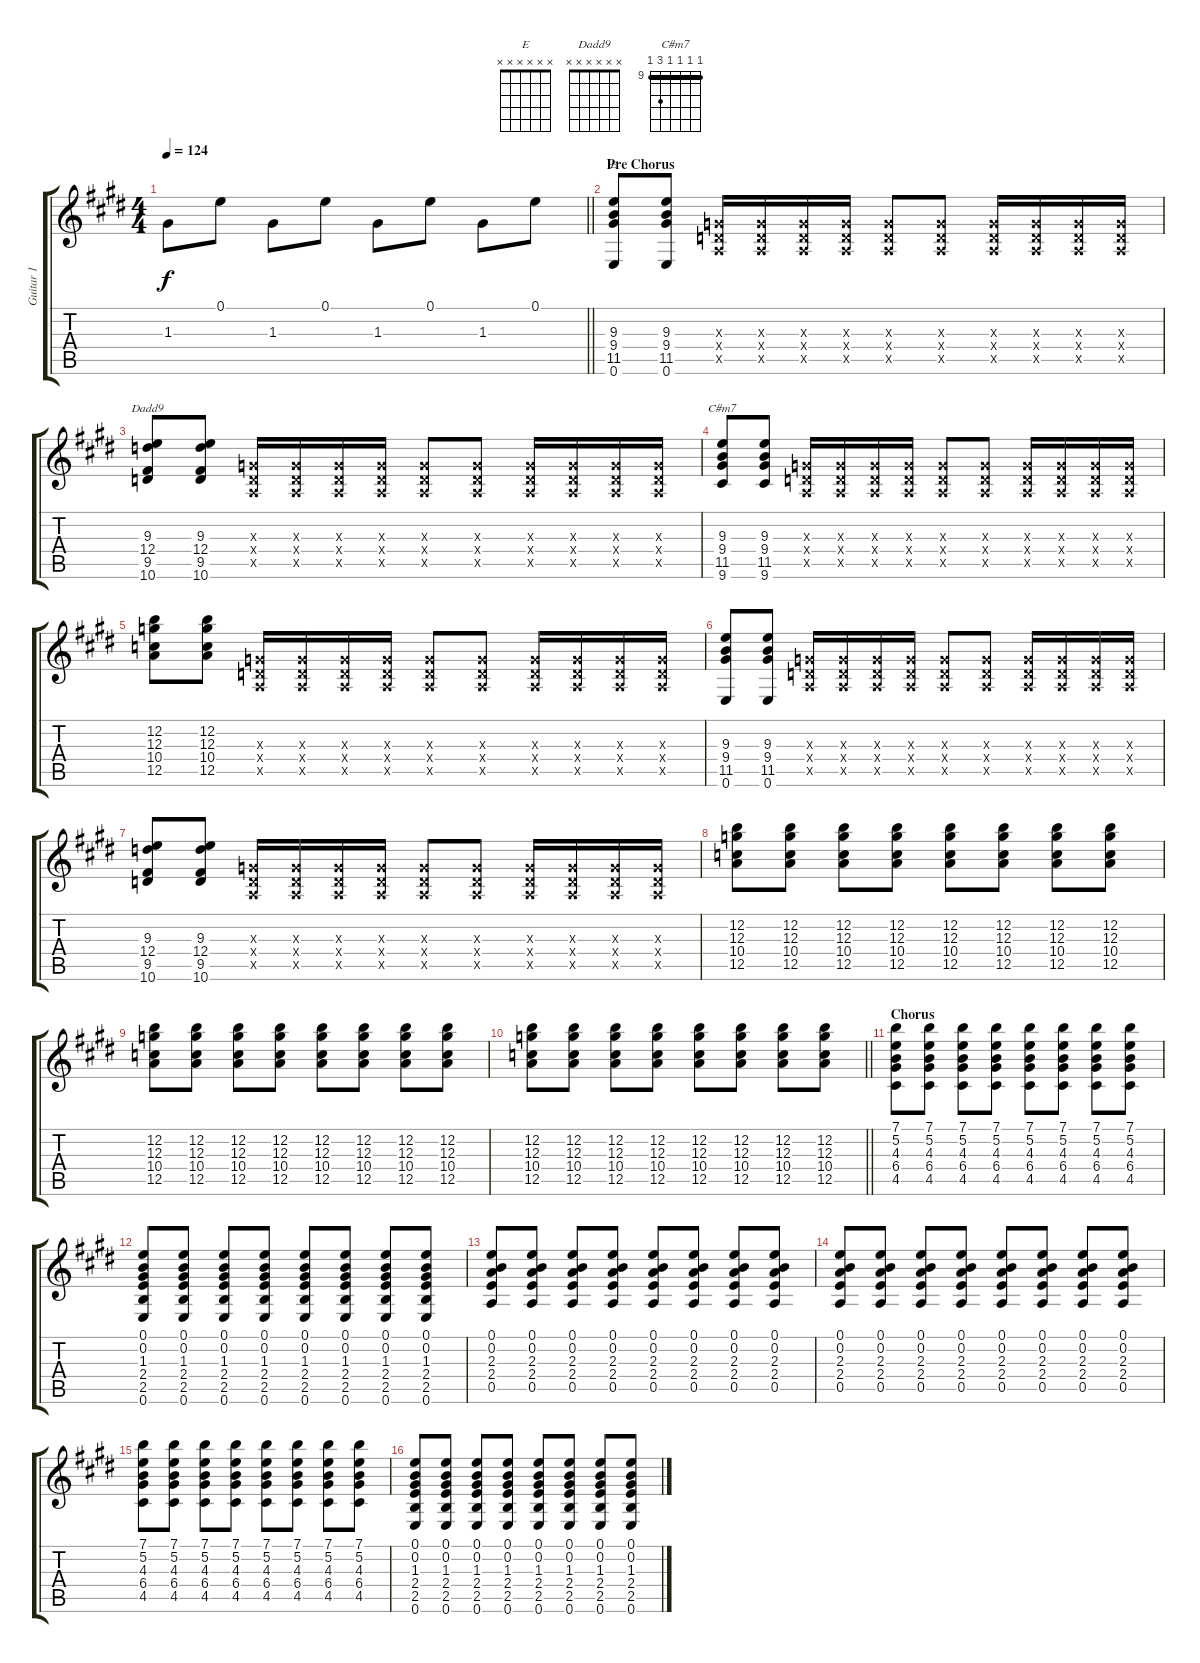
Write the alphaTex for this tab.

\track ("Guitar 1" "Guitar 1") {instrument overdrivenguitar}
\staff {score tabs}
\tuning (E4 B3 G3 D3 A2 E2) {hide}
\chord ("E" x x x x x x)
\chord ("Dadd9" x x x x x x)
\chord ("C#m7" 9 9 9 9 11 9) {firstfret 9 barre 9}
\ts (4 4)
\tempo 124
\clef g2
\barLineRight lightlight
\ks e
1.3.8{dy f} 0.1.8 1.3.8 0.1.8 1.3.8 0.1.8 1.3.8 0.1.8 |
\section ("" "Pre Chorus")
(9.3 9.4 11.5 0.6).8{ch "E"} (9.3 9.4 11.5 0.6).8 (0.3{x} 0.4{x} 0.5{x}).16 (0.3{x} 0.4{x} 0.5{x}).16 (0.3{x} 0.4{x} 0.5{x}).16 (0.3{x} 0.4{x} 0.5{x}).16 (0.3{x} 0.4{x} 0.5{x}).8 (0.3{x} 0.4{x} 0.5{x}).8 (0.3{x} 0.4{x} 0.5{x}).16 (0.3{x} 0.4{x} 0.5{x}).16 (0.3{x} 0.4{x} 0.5{x}).16 (0.3{x} 0.4{x} 0.5{x}).16 |
(9.3 12.4 9.5 10.6).8{ch "Dadd9"} (9.3 12.4 9.5 10.6).8 (0.3{x} 0.4{x} 0.5{x}).16 (0.3{x} 0.4{x} 0.5{x}).16 (0.3{x} 0.4{x} 0.5{x}).16 (0.3{x} 0.4{x} 0.5{x}).16 (0.3{x} 0.4{x} 0.5{x}).8 (0.3{x} 0.4{x} 0.5{x}).8 (0.3{x} 0.4{x} 0.5{x}).16 (0.3{x} 0.4{x} 0.5{x}).16 (0.3{x} 0.4{x} 0.5{x}).16 (0.3{x} 0.4{x} 0.5{x}).16 |
(9.3 9.4 11.5 9.6).8{ch "C#m7"} (9.3 9.4 11.5 9.6).8 (0.3{x} 0.4{x} 0.5{x}).16 (0.3{x} 0.4{x} 0.5{x}).16 (0.3{x} 0.4{x} 0.5{x}).16 (0.3{x} 0.4{x} 0.5{x}).16 (0.3{x} 0.4{x} 0.5{x}).8 (0.3{x} 0.4{x} 0.5{x}).8 (0.3{x} 0.4{x} 0.5{x}).16 (0.3{x} 0.4{x} 0.5{x}).16 (0.3{x} 0.4{x} 0.5{x}).16 (0.3{x} 0.4{x} 0.5{x}).16 |
(12.2 12.3 10.4 12.5).8 (12.2 12.3 10.4 12.5).8 (0.3{x} 0.4{x} 0.5{x}).16 (0.3{x} 0.4{x} 0.5{x}).16 (0.3{x} 0.4{x} 0.5{x}).16 (0.3{x} 0.4{x} 0.5{x}).16 (0.3{x} 0.4{x} 0.5{x}).8 (0.3{x} 0.4{x} 0.5{x}).8 (0.3{x} 0.4{x} 0.5{x}).16 (0.3{x} 0.4{x} 0.5{x}).16 (0.3{x} 0.4{x} 0.5{x}).16 (0.3{x} 0.4{x} 0.5{x}).16 |
(9.3 9.4 11.5 0.6).8 (9.3 9.4 11.5 0.6).8 (0.3{x} 0.4{x} 0.5{x}).16 (0.3{x} 0.4{x} 0.5{x}).16 (0.3{x} 0.4{x} 0.5{x}).16 (0.3{x} 0.4{x} 0.5{x}).16 (0.3{x} 0.4{x} 0.5{x}).8 (0.3{x} 0.4{x} 0.5{x}).8 (0.3{x} 0.4{x} 0.5{x}).16 (0.3{x} 0.4{x} 0.5{x}).16 (0.3{x} 0.4{x} 0.5{x}).16 (0.3{x} 0.4{x} 0.5{x}).16 |
(9.3 12.4 9.5 10.6).8 (9.3 12.4 9.5 10.6).8 (0.3{x} 0.4{x} 0.5{x}).16 (0.3{x} 0.4{x} 0.5{x}).16 (0.3{x} 0.4{x} 0.5{x}).16 (0.3{x} 0.4{x} 0.5{x}).16 (0.3{x} 0.4{x} 0.5{x}).8 (0.3{x} 0.4{x} 0.5{x}).8 (0.3{x} 0.4{x} 0.5{x}).16 (0.3{x} 0.4{x} 0.5{x}).16 (0.3{x} 0.4{x} 0.5{x}).16 (0.3{x} 0.4{x} 0.5{x}).16 |
(12.2 12.3 10.4 12.5).8 (12.2 12.3 10.4 12.5).8 (12.2 12.3 10.4 12.5).8 (12.2 12.3 10.4 12.5).8 (12.2 12.3 10.4 12.5).8 (12.2 12.3 10.4 12.5).8 (12.2 12.3 10.4 12.5).8 (12.2 12.3 10.4 12.5).8 |
(12.2 12.3 10.4 12.5).8 (12.2 12.3 10.4 12.5).8 (12.2 12.3 10.4 12.5).8 (12.2 12.3 10.4 12.5).8 (12.2 12.3 10.4 12.5).8 (12.2 12.3 10.4 12.5).8 (12.2 12.3 10.4 12.5).8 (12.2 12.3 10.4 12.5).8 |
\barLineRight lightlight
(12.2 12.3 10.4 12.5).8 (12.2 12.3 10.4 12.5).8 (12.2 12.3 10.4 12.5).8 (12.2 12.3 10.4 12.5).8 (12.2 12.3 10.4 12.5).8 (12.2 12.3 10.4 12.5).8 (12.2 12.3 10.4 12.5).8 (12.2 12.3 10.4 12.5).8 |
\section ("" "Chorus")
(7.1 5.2 4.3 6.4 4.5).8 (7.1 5.2 4.3 6.4 4.5).8 (7.1 5.2 4.3 6.4 4.5).8 (7.1 5.2 4.3 6.4 4.5).8 (7.1 5.2 4.3 6.4 4.5).8 (7.1 5.2 4.3 6.4 4.5).8 (7.1 5.2 4.3 6.4 4.5).8 (7.1 5.2 4.3 6.4 4.5).8 |
(0.1 0.2 1.3 2.4 2.5 0.6).8 (0.1 0.2 1.3 2.4 2.5 0.6).8 (0.1 0.2 1.3 2.4 2.5 0.6).8 (0.1 0.2 1.3 2.4 2.5 0.6).8 (0.1 0.2 1.3 2.4 2.5 0.6).8 (0.1 0.2 1.3 2.4 2.5 0.6).8 (0.1 0.2 1.3 2.4 2.5 0.6).8 (0.1 0.2 1.3 2.4 2.5 0.6).8 |
(0.1 0.2 2.3 2.4 0.5).8 (0.1 0.2 2.3 2.4 0.5).8 (0.1 0.2 2.3 2.4 0.5).8 (0.1 0.2 2.3 2.4 0.5).8 (0.1 0.2 2.3 2.4 0.5).8 (0.1 0.2 2.3 2.4 0.5).8 (0.1 0.2 2.3 2.4 0.5).8 (0.1 0.2 2.3 2.4 0.5).8 |
(0.1 0.2 2.3 2.4 0.5).8 (0.1 0.2 2.3 2.4 0.5).8 (0.1 0.2 2.3 2.4 0.5).8 (0.1 0.2 2.3 2.4 0.5).8 (0.1 0.2 2.3 2.4 0.5).8 (0.1 0.2 2.3 2.4 0.5).8 (0.1 0.2 2.3 2.4 0.5).8 (0.1 0.2 2.3 2.4 0.5).8 |
(7.1 5.2 4.3 6.4 4.5).8 (7.1 5.2 4.3 6.4 4.5).8 (7.1 5.2 4.3 6.4 4.5).8 (7.1 5.2 4.3 6.4 4.5).8 (7.1 5.2 4.3 6.4 4.5).8 (7.1 5.2 4.3 6.4 4.5).8 (7.1 5.2 4.3 6.4 4.5).8 (7.1 5.2 4.3 6.4 4.5).8 |
(0.1 0.2 1.3 2.4 2.5 0.6).8 (0.1 0.2 1.3 2.4 2.5 0.6).8 (0.1 0.2 1.3 2.4 2.5 0.6).8 (0.1 0.2 1.3 2.4 2.5 0.6).8 (0.1 0.2 1.3 2.4 2.5 0.6).8 (0.1 0.2 1.3 2.4 2.5 0.6).8 (0.1 0.2 1.3 2.4 2.5 0.6).8 (0.1 0.2 1.3 2.4 2.5 0.6).8
